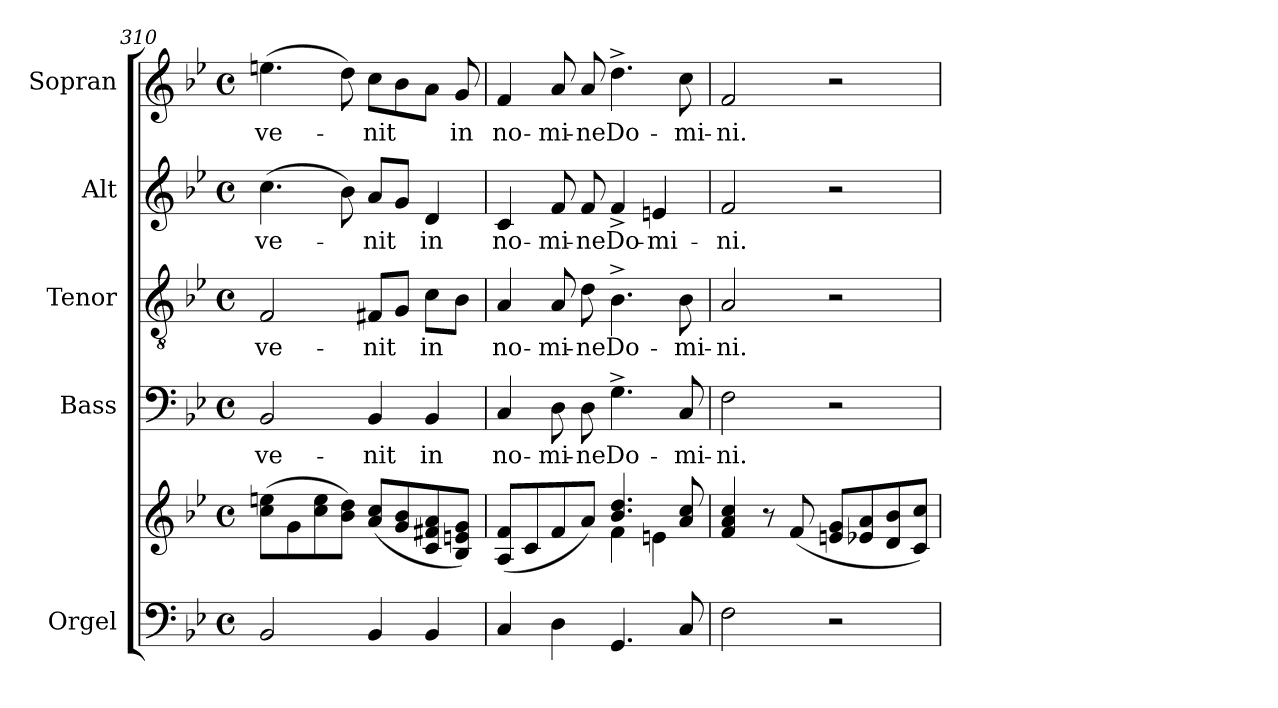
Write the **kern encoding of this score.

**kern	**kern	**kern	**text	**kern	**text	**kern	**text	**kern	**text
*part5	*part5	*part4	*part4	*part3	*part3	*part2	*part2	*part1	*part1
*staff6	*staff5	*staff4	*staff4	*staff3	*staff3	*staff2	*staff2	*staff1	*staff1
*I"Orgel	*	*I"Bass	*	*I"Tenor	*	*I"Alt	*	*I"Sopran	*
*I'Org.	*	*I'B.	*	*I'T.	*	*I'A.	*	*I'S.	*
!!LO:LB:g=z
*clefF4	*clefG2	*clefF4	*	*clefGv2	*	*clefG2	*	*clefG2	*
*k[b-e-]	*k[b-e-]	*k[b-e-]	*	*k[b-e-]	*	*k[b-e-]	*	*k[b-e-]	*
*B-:	*B-:	*B-:	*	*B-:	*	*B-:	*	*B-:	*
*M4/4	*M4/4	*M4/4	*	*M4/4	*	*M4/4	*	*M4/4	*
*met(c)	*met(c)	*met(c)	*	*met(c)	*	*met(c)	*	*met(c)	*
=310	=310	=310	=310	=310	=310	=310	=310	=310	=310
!	!	!	!LO:LY:b	!	!LO:LY:b	!	!LO:LY:b	!	!LO:LY:b
2BB-/	(>8cc\ 8een\L	2BB-/	ve-	2F/	ve-	(>4.cc\	ve-	(>4.een\	ve-
.	8g\	.	.	.	.	.	.	.	.
.	8cc\ 8ee\	.	.	.	.	.	.	.	.
.	8b-\ 8dd\J)	.	.	.	.	8b-\)	.	8dd\)	.
!	!	!	!LO:LY:b	!	!LO:LY:b	!	!LO:LY:b	!	!LO:LY:b
4BB-/	(<8a/ 8cc/L	4BB-/	-nit	8F#X/L	-nit	8a/L	-nit	8cc\L	-nit
.	8g/ 8b-/	.	.	8G/J	.	8g/J	.	8b-\	.
!	!	!	!LO:LY:b	!	!LO:LY:b	!	!LO:LY:b	!	!
4BB-/	8c/ 8f#X/ 8a/	4BB-/	in	8c\L	in	4d/	in	8a\J	.
!	!	!	!	!	!	!	!	!	!LO:LY:b
.	8B-/ 8en/ 8g/J)	.	.	8B-\J	.	.	.	8g/	in
=311	=311	=311	=311	=311	=311	=311	=311	=311	=311
*	*^	*	*	*	*	*	*	*	*
!	!	!	!	!LO:LY:b	!	!LO:LY:b	!	!LO:LY:b	!	!LO:LY:b
4C/	(>8A/ 8f/L	2ryy	4C/	no-	4A/	no-	4c/	no-	4f/	no-
.	8c/	.	.	.	.	.	.	.	.	.
!	!	!	!	!LO:LY:b	!	!LO:LY:b	!	!LO:LY:b	!	!LO:LY:b
4D\	8f/	.	8D\	-mi-	8A/	-mi-	8f/	-mi-	8a/	-mi-
!	!	!	!	!LO:LY:b	!	!LO:LY:b	!	!LO:LY:b	!	!LO:LY:b
.	8a/J)	.	8D\	-ne	8d\	-ne	8f/	-ne	8a/	-ne
!	!	!	!	!LO:LY:b	!	!LO:LY:b	!	!LO:LY:b	!	!LO:LY:b
4.GG/	4.b-/ 4.dd/	4f\	4.G^>\	Do-	4.B-^>\	Do-	4f^</	Do-	4.dd^>\	Do-
!	!	!	!	!	!	!	!	!LO:LY:b	!	!
.	.	4en\	.	.	.	.	4en/	-mi-	.	.
!	!	!	!	!LO:LY:b	!	!LO:LY:b	!	!	!	!LO:LY:b
8C/	8a/ 8cc/	.	8C/	-mi-	8B-\	-mi-	.	.	8cc\	-mi-
*	*v	*v	*	*	*	*	*	*	*	*
=312	=312	=312	=312	=312	=312	=312	=312	=312	=312
!	!	!	!LO:LY:b	!	!LO:LY:b	!	!LO:LY:b	!	!LO:LY:b
2F\	4f/ 4a/ 4cc/	2F\	-ni.	2A/	-ni.	2f/	-ni.	2f/	-ni.
.	8r	.	.	.	.	.	.	.	.
.	(8f/	.	.	.	.	.	.	.	.
2r	8en/ 8g/L	2r	.	2r	.	2r	.	2r	.
.	8e-X/ 8a/	.	.	.	.	.	.	.	.
.	8d/ 8b-/	.	.	.	.	.	.	.	.
.	8c/ 8cc/J)	.	.	.	.	.	.	.	.
=	=	=	=	=	=	=	=	=	=
*-	*-	*-	*-	*-	*-	*-	*-	*-	*-
